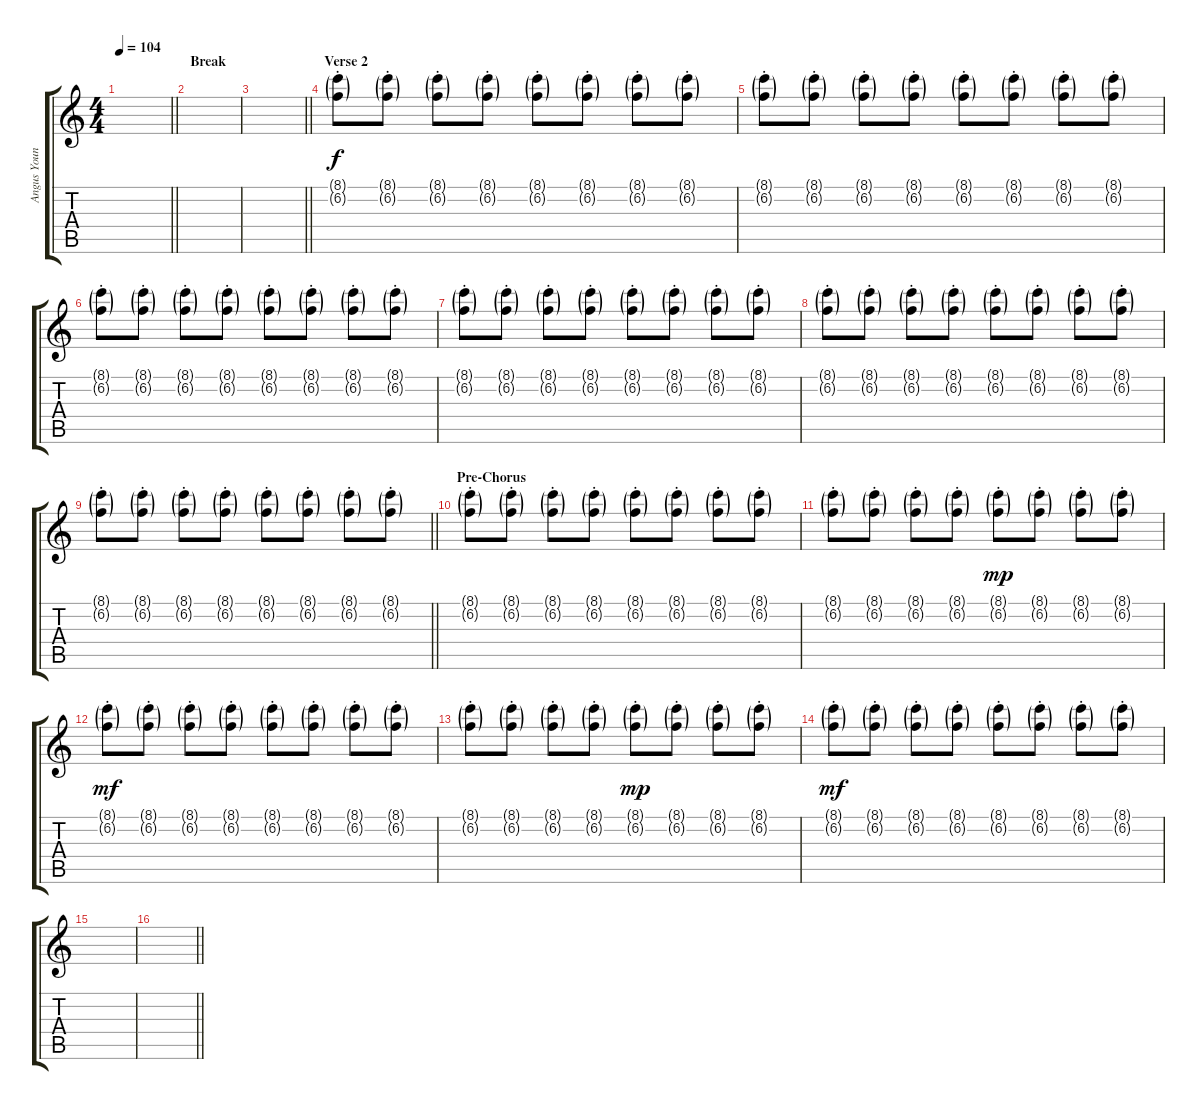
\track ("Angus Young Clean" "Angus Youn") {instrument electricguitarclean}
\staff {score tabs}
\tuning (E4 B3 G3 D3 A2 E2) {hide}
\ts (4 4)
\tempo 104
\clef g2
\barLineRight lightlight
\ks c
|
\section ("" "Break")
|
\barLineRight lightlight
|
\section ("" "Verse 2")
(8.1{g st} 6.2{g st}).8{volume 8} (8.1{g st} 6.2{g st}).8 (8.1{g st} 6.2{g st}).8 (8.1{g st} 6.2{g st}).8 (8.1{g st} 6.2{g st}).8 (8.1{g st} 6.2{g st}).8 (8.1{g st} 6.2{g st}).8 (8.1{g st} 6.2{g st}).8 |
(8.1{g st} 6.2{g st}).8{volume 0} (8.1{g st} 6.2{g st}).8 (8.1{g st} 6.2{g st}).8 (8.1{g st} 6.2{g st}).8 (8.1{g st} 6.2{g st}).8 (8.1{g st} 6.2{g st}).8{volume 8} (8.1{g st} 6.2{g st}).8 (8.1{g st} 6.2{g st}).8 |
(8.1{g st} 6.2{g st}).8 (8.1{g st} 6.2{g st}).8 (8.1{g st} 6.2{g st}).8{volume 0} (8.1{g st} 6.2{g st}).8 (8.1{g st} 6.2{g st}).8 (8.1{g st} 6.2{g st}).8 (8.1{g st} 6.2{g st}).8 (8.1{g st} 6.2{g st}).8{volume 8} |
(8.1{g st} 6.2{g st}).8 (8.1{g st} 6.2{g st}).8 (8.1{g st} 6.2{g st}).8 (8.1{g st} 6.2{g st}).8 (8.1{g st} 6.2{g st}).8{volume 0} (8.1{g st} 6.2{g st}).8 (8.1{g st} 6.2{g st}).8 (8.1{g st} 6.2{g st}).8 |
(8.1{g st} 6.2{g st}).8{volume 8} (8.1{g st} 6.2{g st}).8 (8.1{g st} 6.2{g st}).8 (8.1{g st} 6.2{g st}).8 (8.1{g st} 6.2{g st}).8 (8.1{g st} 6.2{g st}).8 (8.1{g st} 6.2{g st}).8 (8.1{g st} 6.2{g st}).8 |
\barLineRight lightlight
(8.1{g st} 6.2{g st}).8{volume 0} (8.1{g st} 6.2{g st}).8 (8.1{g st} 6.2{g st}).8 (8.1{g st} 6.2{g st}).8 (8.1{g st} 6.2{g st}).8 (8.1{g st} 6.2{g st}).8{volume 8} (8.1{g st} 6.2{g st}).8 (8.1{g st} 6.2{g st}).8 |
\section ("" "Pre-Chorus")
(8.1{g st} 6.2{g st}).8 (8.1{g st} 6.2{g st}).8 (8.1{g st} 6.2{g st}).8{volume 0} (8.1{g st} 6.2{g st}).8 (8.1{g st} 6.2{g st}).8 (8.1{g st} 6.2{g st}).8 (8.1{g st} 6.2{g st}).8 (8.1{g st} 6.2{g st}).8{volume 8} |
(8.1{g st} 6.2{g st}).8 (8.1{g st} 6.2{g st}).8 (8.1{g st} 6.2{g st}).8 (8.1{g st} 6.2{g st}).8 (8.1{g st} 6.2{g st}).8{dy mp} (8.1{g st} 6.2{g st}).8 (8.1{g st} 6.2{g st}).8 (8.1{g st} 6.2{g st}).8 |
(8.1{g st} 6.2{g st}).8{dy mf} (8.1{g st} 6.2{g st}).8 (8.1{g st} 6.2{g st}).8{volume 0} (8.1{g st} 6.2{g st}).8 (8.1{g st} 6.2{g st}).8 (8.1{g st} 6.2{g st}).8 (8.1{g st} 6.2{g st}).8 (8.1{g st} 6.2{g st}).8{volume 8} |
(8.1{g st} 6.2{g st}).8 (8.1{g st} 6.2{g st}).8 (8.1{g st} 6.2{g st}).8 (8.1{g st} 6.2{g st}).8 (8.1{g st} 6.2{g st}).8{dy mp} (8.1{g st} 6.2{g st}).8 (8.1{g st} 6.2{g st}).8 (8.1{g st} 6.2{g st}).8 |
(8.1{g st} 6.2{g st}).8{dy mf} (8.1{g st} 6.2{g st}).8 (8.1{g st} 6.2{g st}).8{volume 0} (8.1{g st} 6.2{g st}).8 (8.1{g st} 6.2{g st}).8 (8.1{g st} 6.2{g st}).8 (8.1{g st} 6.2{g st}).8 (8.1{g st} 6.2{g st}).8 |
|
\barLineRight lightlight
